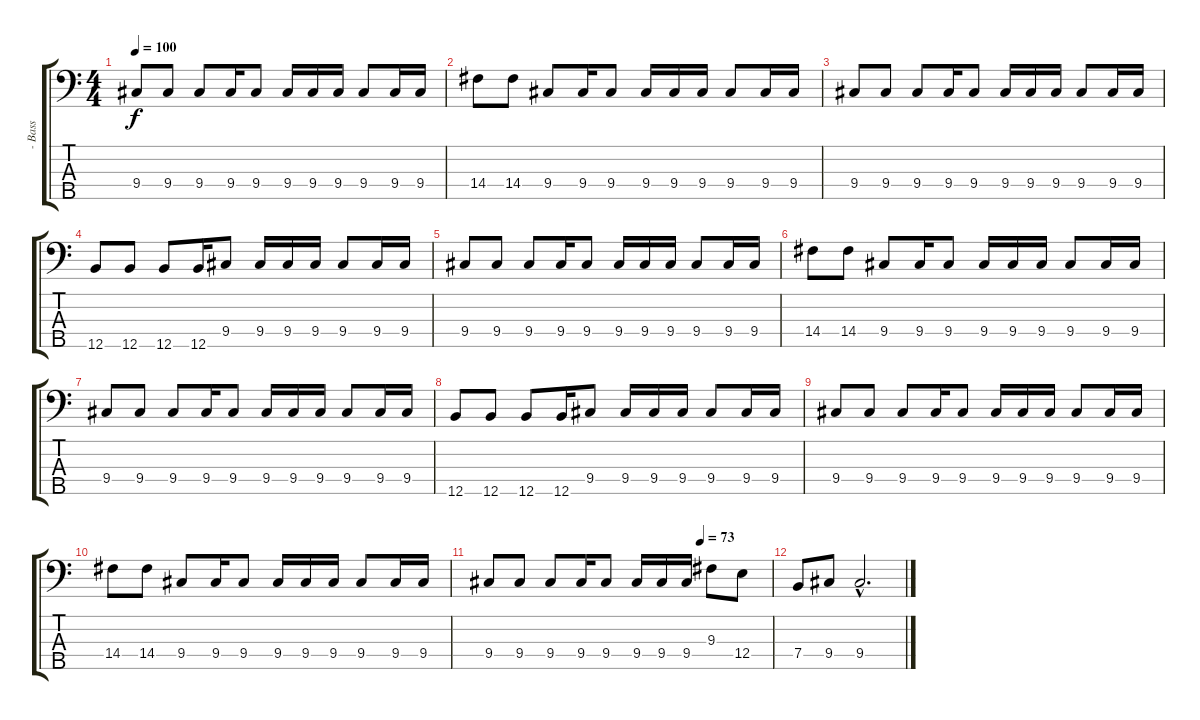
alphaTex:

\track ("- Bass" "- Bass") {instrument electricbassfinger}
\staff {score tabs}
\tuning (G2 D2 A1 E1 B0) {hide}
\ts (4 4)
\tempo 100
\clef f4
\ks c
9.4.8{dy f} 9.4.8 9.4.8 9.4.16 9.4.8 9.4.16 9.4.16 9.4.16 9.4.8 9.4.16 9.4.16 |
14.4.8 14.4.8 9.4.8 9.4.16 9.4.8 9.4.16 9.4.16 9.4.16 9.4.8 9.4.16 9.4.16 |
9.4.8 9.4.8 9.4.8 9.4.16 9.4.8 9.4.16 9.4.16 9.4.16 9.4.8 9.4.16 9.4.16 |
12.5.8 12.5.8 12.5.8 12.5.16 9.4.8 9.4.16 9.4.16 9.4.16 9.4.8 9.4.16 9.4.16 |
9.4.8 9.4.8 9.4.8 9.4.16 9.4.8 9.4.16 9.4.16 9.4.16 9.4.8 9.4.16 9.4.16 |
14.4.8 14.4.8 9.4.8 9.4.16 9.4.8 9.4.16 9.4.16 9.4.16 9.4.8 9.4.16 9.4.16 |
9.4.8 9.4.8 9.4.8 9.4.16 9.4.8 9.4.16 9.4.16 9.4.16 9.4.8 9.4.16 9.4.16 |
12.5.8 12.5.8 12.5.8 12.5.16 9.4.8 9.4.16 9.4.16 9.4.16 9.4.8 9.4.16 9.4.16 |
9.4.8 9.4.8 9.4.8 9.4.16 9.4.8 9.4.16 9.4.16 9.4.16 9.4.8 9.4.16 9.4.16 |
14.4.8 14.4.8 9.4.8 9.4.16 9.4.8 9.4.16 9.4.16 9.4.16 9.4.8 9.4.16 9.4.16 |
\tempo (73 0.75)
9.4.8 9.4.8 9.4.8 9.4.16 9.4.8 9.4.16 9.4.16 9.4.16 9.3.8 12.4.8 |
7.4.8 9.4.8 9.4{hac}.2{d}
